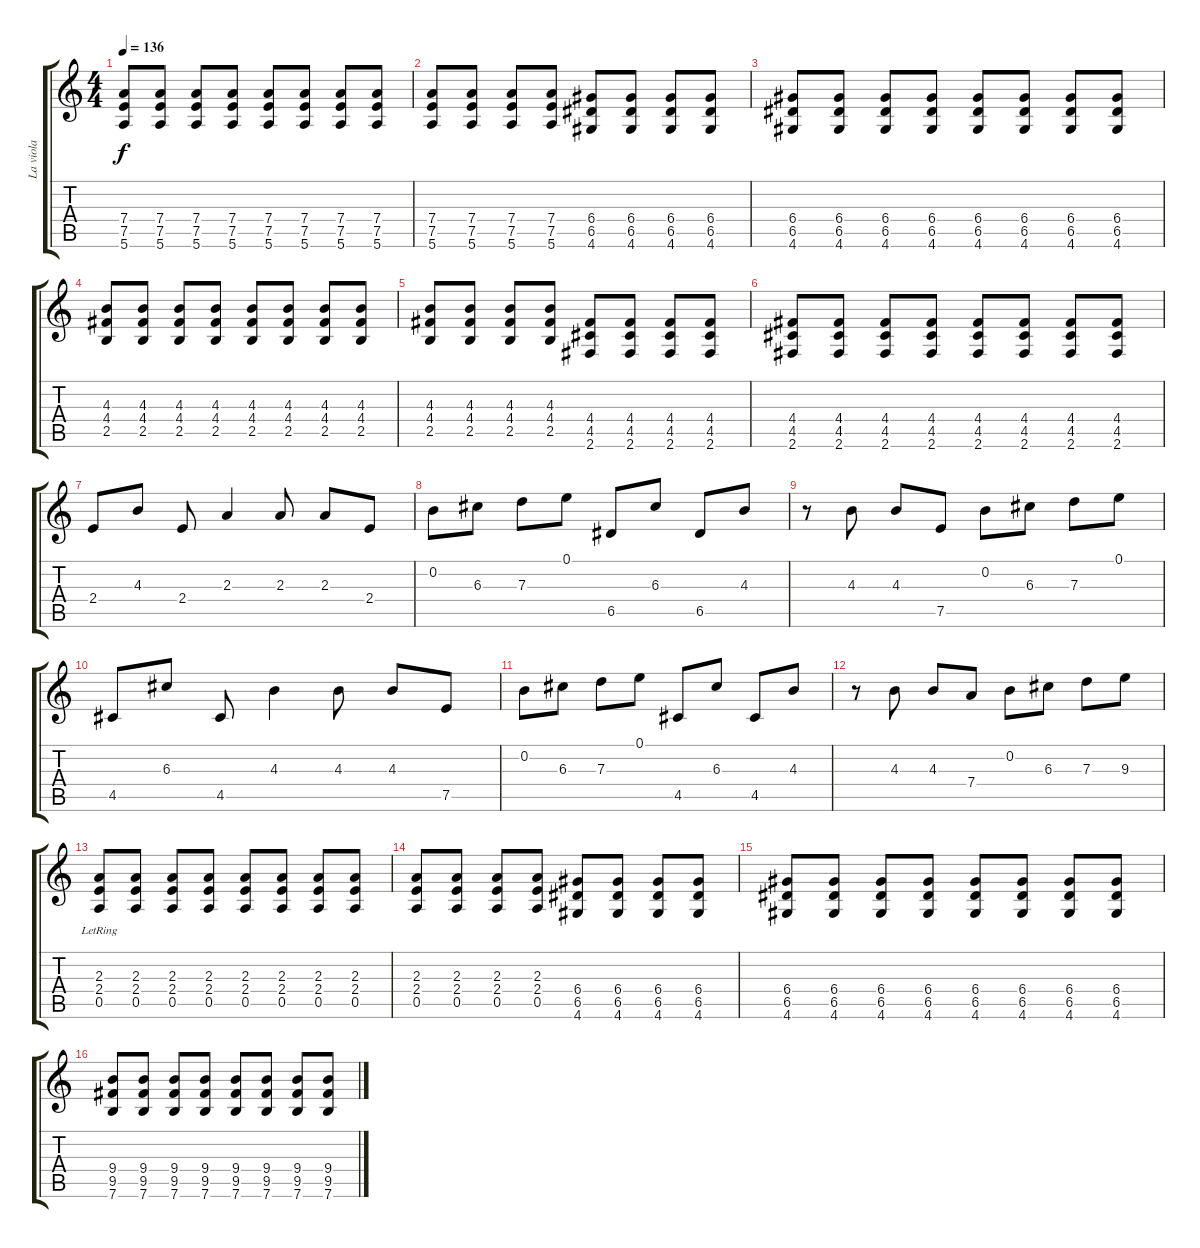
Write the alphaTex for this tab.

\track ("La viola " "La viola ") {instrument distortionguitar}
\staff {score tabs}
\tuning (E4 B3 G3 D3 A2 E2) {hide}
\ts (4 4)
\tempo 136
\clef g2
\ks c
(7.4 7.5 5.6).8{dy f} (7.4 7.5 5.6).8 (7.4 7.5 5.6).8 (7.4 7.5 5.6).8 (7.4 7.5 5.6).8 (7.4 7.5 5.6).8 (7.4 7.5 5.6).8 (7.4 7.5 5.6).8 |
(7.4 7.5 5.6).8 (7.4 7.5 5.6).8 (7.4 7.5 5.6).8 (7.4 7.5 5.6).8 (6.4 6.5 4.6).8 (6.4 6.5 4.6).8 (6.4 6.5 4.6).8 (6.4 6.5 4.6).8 |
(6.4 6.5 4.6).8 (6.4 6.5 4.6).8 (6.4 6.5 4.6).8 (6.4 6.5 4.6).8 (6.4 6.5 4.6).8 (6.4 6.5 4.6).8 (6.4 6.5 4.6).8 (6.4 6.5 4.6).8 |
(4.3 4.4 2.5).8 (4.3 4.4 2.5).8 (4.3 4.4 2.5).8 (4.3 4.4 2.5).8 (4.3 4.4 2.5).8 (4.3 4.4 2.5).8 (4.3 4.4 2.5).8 (4.3 4.4 2.5).8 |
(4.3 4.4 2.5).8 (4.3 4.4 2.5).8 (4.3 4.4 2.5).8 (4.3 4.4 2.5).8 (4.4 4.5 2.6).8 (4.4 4.5 2.6).8 (4.4 4.5 2.6).8 (4.4 4.5 2.6).8 |
(4.4 4.5 2.6).8 (4.4 4.5 2.6).8 (4.4 4.5 2.6).8 (4.4 4.5 2.6).8 (4.4 4.5 2.6).8 (4.4 4.5 2.6).8 (4.4 4.5 2.6).8 (4.4 4.5 2.6).8 |
2.4.8 4.3.8 2.4.8 2.3.4 2.3.8 2.3.8 2.4.8 |
0.2.8 6.3.8 7.3.8 0.1.8 6.5.8 6.3.8 6.5.8 4.3.8 |
r.8 4.3.8 4.3.8 7.5.8 0.2.8 6.3.8 7.3.8 0.1.8 |
4.5.8 6.3.8 4.5.8 4.3.4 4.3.8 4.3.8 7.5.8 |
0.2.8 6.3.8 7.3.8 0.1.8 4.5.8 6.3.8 4.5.8 4.3.8 |
r.8 4.3.8 4.3.8 7.4.8 0.2.8 6.3.8 7.3.8 9.3.8 |
(2.3{lr} 2.4{lr} 0.5{lr}).8 (2.3 2.4 0.5).8 (2.3 2.4 0.5).8 (2.3 2.4 0.5).8 (2.3 2.4 0.5).8 (2.3 2.4 0.5).8 (2.3 2.4 0.5).8 (2.3 2.4 0.5).8 |
(2.3 2.4 0.5).8 (2.3 2.4 0.5).8 (2.3 2.4 0.5).8 (2.3 2.4 0.5).8 (6.4 6.5 4.6).8 (6.4 6.5 4.6).8 (6.4 6.5 4.6).8 (6.4 6.5 4.6).8 |
(6.4 6.5 4.6).8 (6.4 6.5 4.6).8 (6.4 6.5 4.6).8 (6.4 6.5 4.6).8 (6.4 6.5 4.6).8 (6.4 6.5 4.6).8 (6.4 6.5 4.6).8 (6.4 6.5 4.6).8 |
(9.4 9.5 7.6).8 (9.4 9.5 7.6).8 (9.4 9.5 7.6).8 (9.4 9.5 7.6).8 (9.4 9.5 7.6).8 (9.4 9.5 7.6).8 (9.4 9.5 7.6).8 (9.4 9.5 7.6).8
